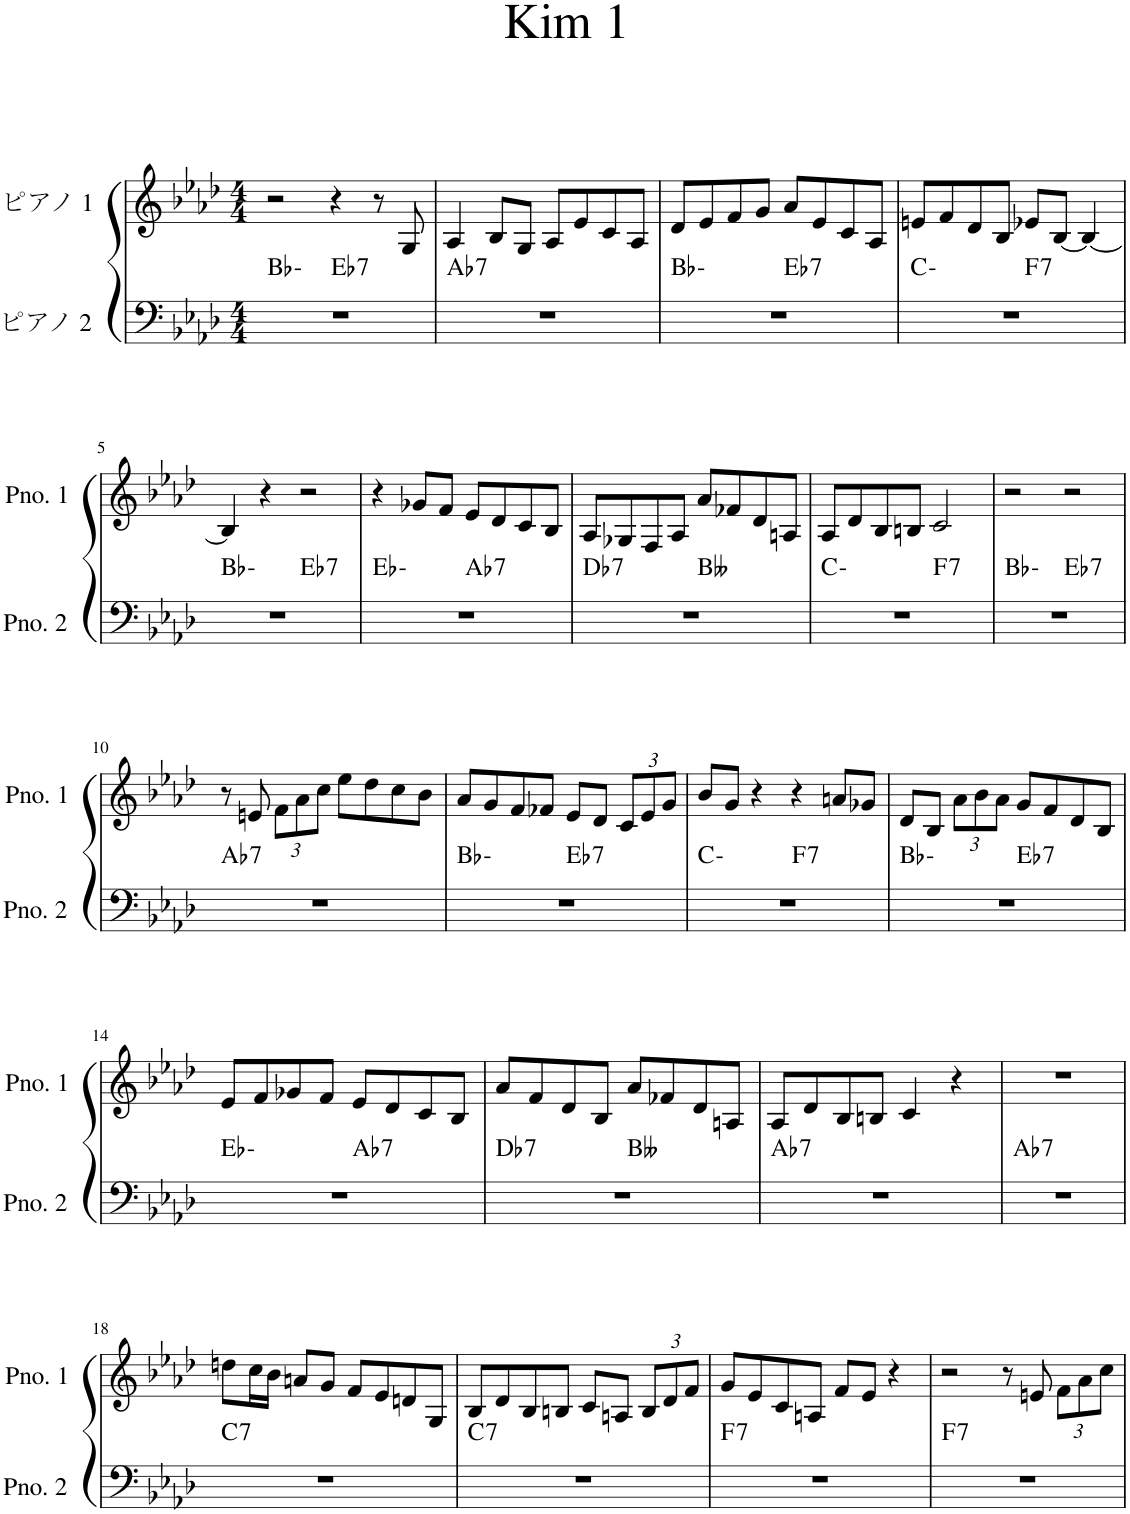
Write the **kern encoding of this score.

**kern	**harte	**kern
*part2	*part2	*part1
*staff2	*	*staff1
*I"ピアノ 2	*	*I"ピアノ 1
*clefF4	*	*clefG2
*k[b-e-a-d-]	*	*k[b-e-a-d-]
*M4/4	*	*M4/4
=1	=1	=1
*^	*	*
1r	2ryy	Bb:min	2r
!	!	!LO:H:kt=7	!
.	2ryy	Eb:7	4r
.	.	.	8r
.	.	.	8G/
=2	=2	=2	=2
!	!	!LO:H:kt=7	!
*v	*v	*	*
1r	Ab:7	4A-/
.	.	8B-/L
.	.	8G/J
.	.	8A-/L
.	.	8e-/
.	.	8c/
.	.	8A-/J
=3	=3	=3
*^	*	*
1r	2ryy	Bb:min	8d-/L
.	.	.	8e-/
.	.	.	8f/
.	.	.	8g/J
!	!	!LO:H:kt=7	!
.	2ryy	Eb:7	8a-/L
.	.	.	8e-/
.	.	.	8c/
.	.	.	8A-/J
=4	=4	=4	=4
1r	2ryy	C:min	8en/L
.	.	.	8f/
.	.	.	8d-/
.	.	.	8B-/J
!	!	!LO:H:kt=7	!
.	2ryy	F:7	8e-X/L
.	.	.	[8B-/J
.	.	.	4B-/_
!!LO:LB:g=z
=5	=5	=5	=5
1r	2ryy	Bb:min	4B-/]
.	.	.	4r
!	!	!LO:H:kt=7	!
.	2ryy	Eb:7	2r
=6	=6	=6	=6
1r	2ryy	Eb:min	4r
.	.	.	8g-X/L
.	.	.	8f/J
!	!	!LO:H:kt=7	!
.	2ryy	Ab:7	8e-/L
.	.	.	8d-/
.	.	.	8c/
.	.	.	8B-/J
=7	=7	=7	=7
!	!	!LO:H:kt=7	!
1r	2ryy	Db:7	8A-/L
.	.	.	8G-X/
.	.	.	8F/
.	.	.	8A-/J
.	2ryy	Bbb:maj	8a-/L
.	.	.	8f-X/
.	.	.	8d-/
.	.	.	8An/J
=8	=8	=8	=8
1r	2ryy	C:min	8A-/L
.	.	.	8d-/
.	.	.	8B-/
.	.	.	8Bn/J
!	!	!LO:H:kt=7	!
.	2ryy	F:7	2c/
=9	=9	=9	=9
1r	2ryy	Bb:min	2r
!	!	!LO:H:kt=7	!
.	2ryy	Eb:7	2r
!!LO:LB:g=z
=10	=10	=10	=10
!	!	!LO:H:kt=7	!
*v	*v	*	*
1r	Ab:7	8r
.	.	8en/
*	*	*Xbrackettup
.	.	12f\L
.	.	12a-\
.	.	12cc\J
.	.	8ee-\L
.	.	8dd-\
.	.	8cc\
.	.	8b-\J
=11	=11	=11
*^	*	*
1r	2ryy	Bb:min	8a-/L
.	.	.	8g/
.	.	.	8f/
.	.	.	8f-X/J
!	!	!LO:H:kt=7	!
.	2ryy	Eb:7	8e-/L
.	.	.	8d-/J
.	.	.	12c/L
.	.	.	12e-/
.	.	.	12g/J
=12	=12	=12	=12
1r	2ryy	C:min	8b-/L
.	.	.	8g/J
.	.	.	4r
!	!	!LO:H:kt=7	!
.	2ryy	F:7	4r
.	.	.	8an/L
.	.	.	8g-X/J
=13	=13	=13	=13
1r	2ryy	Bb:min	8d-/L
.	.	.	8B-/J
.	.	.	12a-\L
.	.	.	12b-\
.	.	.	12a-\J
!	!	!LO:H:kt=7	!
.	2ryy	Eb:7	8g/L
.	.	.	8f/
.	.	.	8d-/
.	.	.	8B-/J
!!LO:LB:g=z
=14	=14	=14	=14
1r	2ryy	Eb:min	8e-/L
.	.	.	8f/
.	.	.	8g-X/
.	.	.	8f/J
!	!	!LO:H:kt=7	!
.	2ryy	Ab:7	8e-/L
.	.	.	8d-/
.	.	.	8c/
.	.	.	8B-/J
=15	=15	=15	=15
!	!	!LO:H:kt=7	!
1r	2ryy	Db:7	8a-/L
.	.	.	8f/
.	.	.	8d-/
.	.	.	8B-/J
.	2ryy	Bbb:maj	8a-/L
.	.	.	8f-X/
.	.	.	8d-/
.	.	.	8An/J
=16	=16	=16	=16
!	!	!LO:H:kt=7	!
*v	*v	*	*
1r	Ab:7	8A-/L
.	.	8d-/
.	.	8B-/
.	.	8Bn/J
.	.	4c/
.	.	4r
=17	=17	=17
!	!LO:H:kt=7	!
1r	Ab:7	1r
!!LO:LB:g=z
=18	=18	=18
!	!LO:H:kt=7	!
1r	C:7	8ddn\L
.	.	16cc\L
.	.	16b-\JJ
.	.	8an/L
.	.	8g/J
.	.	8f/L
.	.	8e-/
.	.	8dn/
.	.	8G/J
=19	=19	=19
!	!LO:H:kt=7	!
1r	C:7	8B-/L
.	.	8d-/
.	.	8B-/
.	.	8Bn/J
.	.	8c/L
.	.	8An/J
.	.	12B/L
.	.	12d-/
.	.	12f/J
=20	=20	=20
!	!LO:H:kt=7	!
1r	F:7	8g/L
.	.	8e-/
.	.	8c/
.	.	8An/J
.	.	8f/L
.	.	8e-/J
.	.	4r
=21	=21	=21
!	!LO:H:kt=7	!
1r	F:7	2r
.	.	8r
.	.	8en/
.	.	12f\L
.	.	12a-\
.	.	12cc\J
=	=	=
*-	*-	*-
